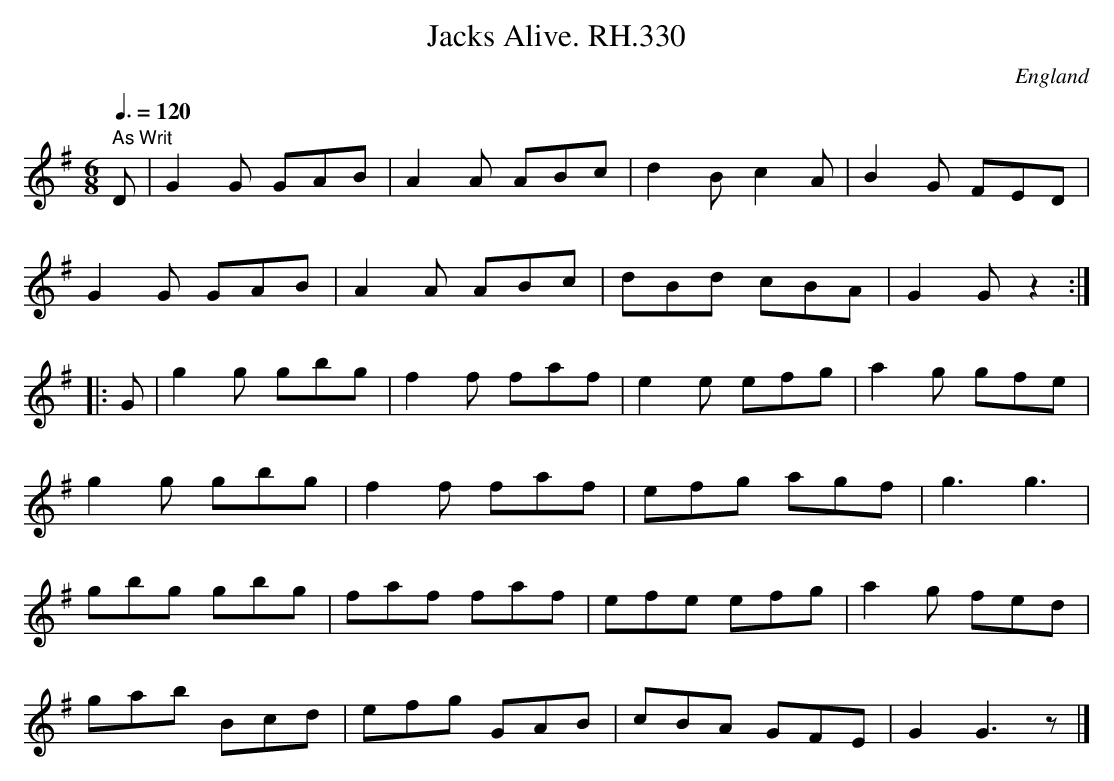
X:1
T:Jacks Alive. RH.330
O:England
M:6/8
L:1/8
Q:3/8=120
K:G major
" As Writ"D|G2G GAB|A2A ABc|d2B c2A|B2G FED|!
G2G GAB|A2A ABc|dBd cBA|G2Gz2:|!
|:G|g2g gbg|f2f faf|e2e efg|a2g gfe|!
g2g gbg|f2f faf|efg agf|g3 g3|!
gbg gbg|faf faf|efe efg|a2g fed|!
gab Bcd|efg GAB|cBA GFE|G2 G3z|]
